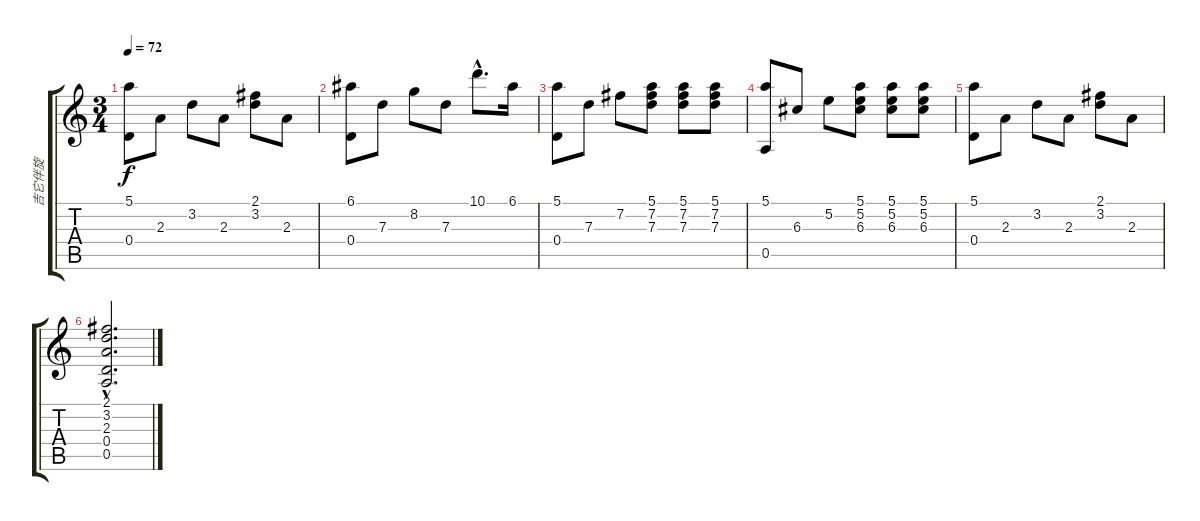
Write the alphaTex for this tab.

\track ("吉它伴旋" "吉它伴旋") {instrument acousticguitarnylon}
\staff {score tabs}
\tuning (E4 B3 G3 D3 A2 E2) {hide}
\ts (3 4)
\tempo 72
\clef g2
\ks c
(5.1 0.4).8{dy f} 2.3.8 3.2.8 2.3.8 (2.1 3.2).8 2.3.8 |
(6.1 0.4).8 7.3.8 8.2.8 7.3.8 10.1{hac}.8{d} 6.1.16 |
(5.1 0.4).8 7.3.8 7.2.8 (5.1 7.2 7.3).8 (5.1 7.2 7.3).8 (5.1 7.2 7.3).8 |
(5.1 0.5).8 6.3.8 5.2.8 (5.1 5.2 6.3).8 (5.1 5.2 6.3).8 (5.1 5.2 6.3).8 |
(5.1 0.4).8 2.3.8 3.2.8 2.3.8 (2.1 3.2).8 2.3.8 |
(2.1{hac} 3.2{hac} 2.3{hac} 0.4{hac} 0.5{hac}).2{d}
